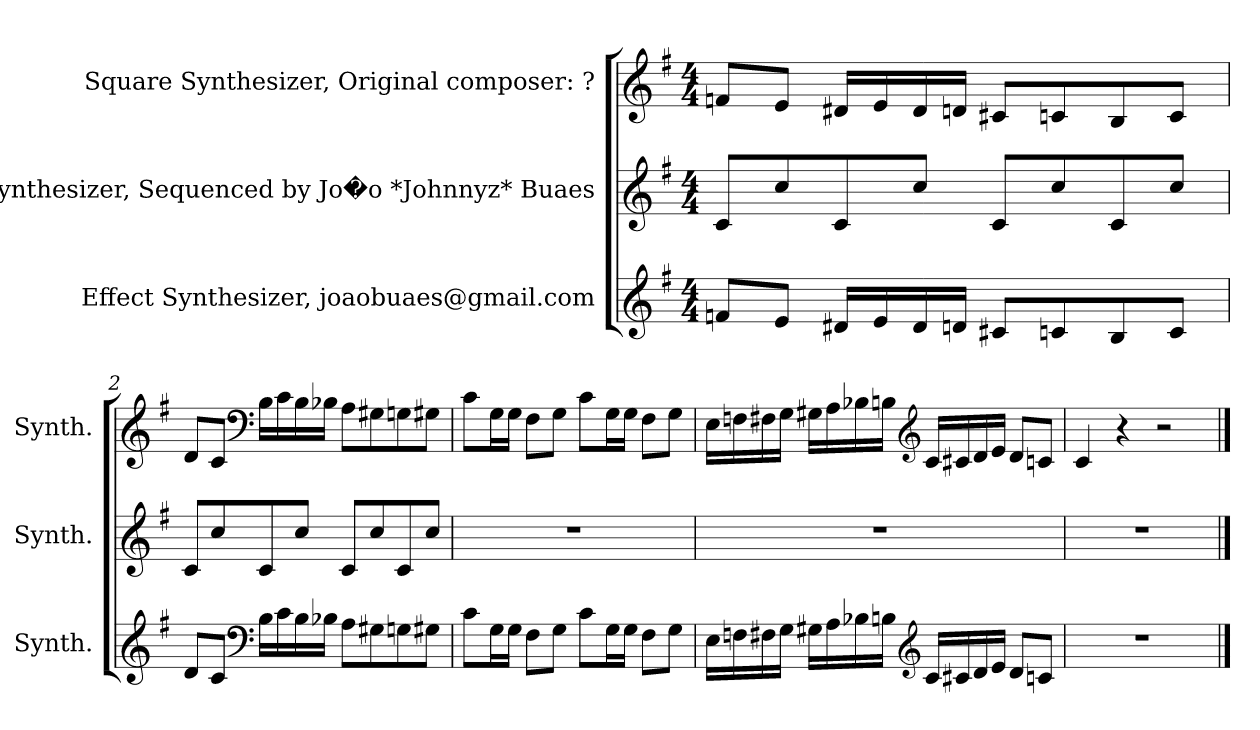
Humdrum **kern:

**kern	**kern	**kern
*part3	*part2	*part1
*staff3	*staff2	*staff1
*I"Effect Synthesizer, joaobuaes@gmail.com	*I"Square Synthesizer, Sequenced by Jo�o *Johnnyz* Buaes	*I"Square Synthesizer, Original composer: ?
*I'Synth.	*I'Synth.	*I'Synth.
*clefG2	*clefG2	*clefG2
*k[f#]	*k[f#]	*k[f#]
*M4/4	*M4/4	*M4/4
*MM115	*MM115	*MM115
=1	=1	=1
8fn/L	8c/L	8fn/L
8e/J	8cc/	8e/J
16d#X/LL	8c/	16d#X/LL
16e/	.	16e/
16d#/	8cc/J	16d#/
16dn/JJ	.	16dn/JJ
8c#X/L	8c/L	8c#X/L
8cn/	8cc/	8cn/
8B/	8c/	8B/
8c/J	8cc/J	8c/J
!!LO:LB:g=z
=2	=2	=2
8d/L	8c/L	8d/L
8c/J	8cc/	8c/J
*clefF4	*	*clefF4
16B\LL	8c/	16B\LL
16c\	.	16c\
16B\	8cc/J	16B\
16B-X\JJ	.	16B-X\JJ
8A\L	8c/L	8A\L
8G#X\	8cc/	8G#X\
8Gn\	8c/	8Gn\
8G#X\J	8cc/J	8G#X\J
=3	=3	=3
8c\L	1r	8c\L
16G\L	.	16G\L
16G\JJ	.	16G\JJ
8F#\L	.	8F#\L
8G\J	.	8G\J
8c\L	.	8c\L
16G\L	.	16G\L
16G\JJ	.	16G\JJ
8F#\L	.	8F#\L
8G\J	.	8G\J
!!LO:LB:g=z
=4	=4	=4
16E\LL	1r	16E\LL
16Fn\	.	16Fn\
16F#X\	.	16F#X\
16G\JJ	.	16G\JJ
16G#X\LL	.	16G#X\LL
16A\	.	16A\
16B-X\	.	16B-X\
16Bn\JJ	.	16Bn\JJ
*clefG2	*	*clefG2
16c/LL	.	16c/LL
16c#X/	.	16c#X/
16d/	.	16d/
16e/JJ	.	16e/JJ
8d/L	.	8d/L
8cn/J	.	8cn/J
=5	=5	=5
1r	1r	4c/
.	.	4r
.	.	2r
==	==	==
*-	*-	*-
